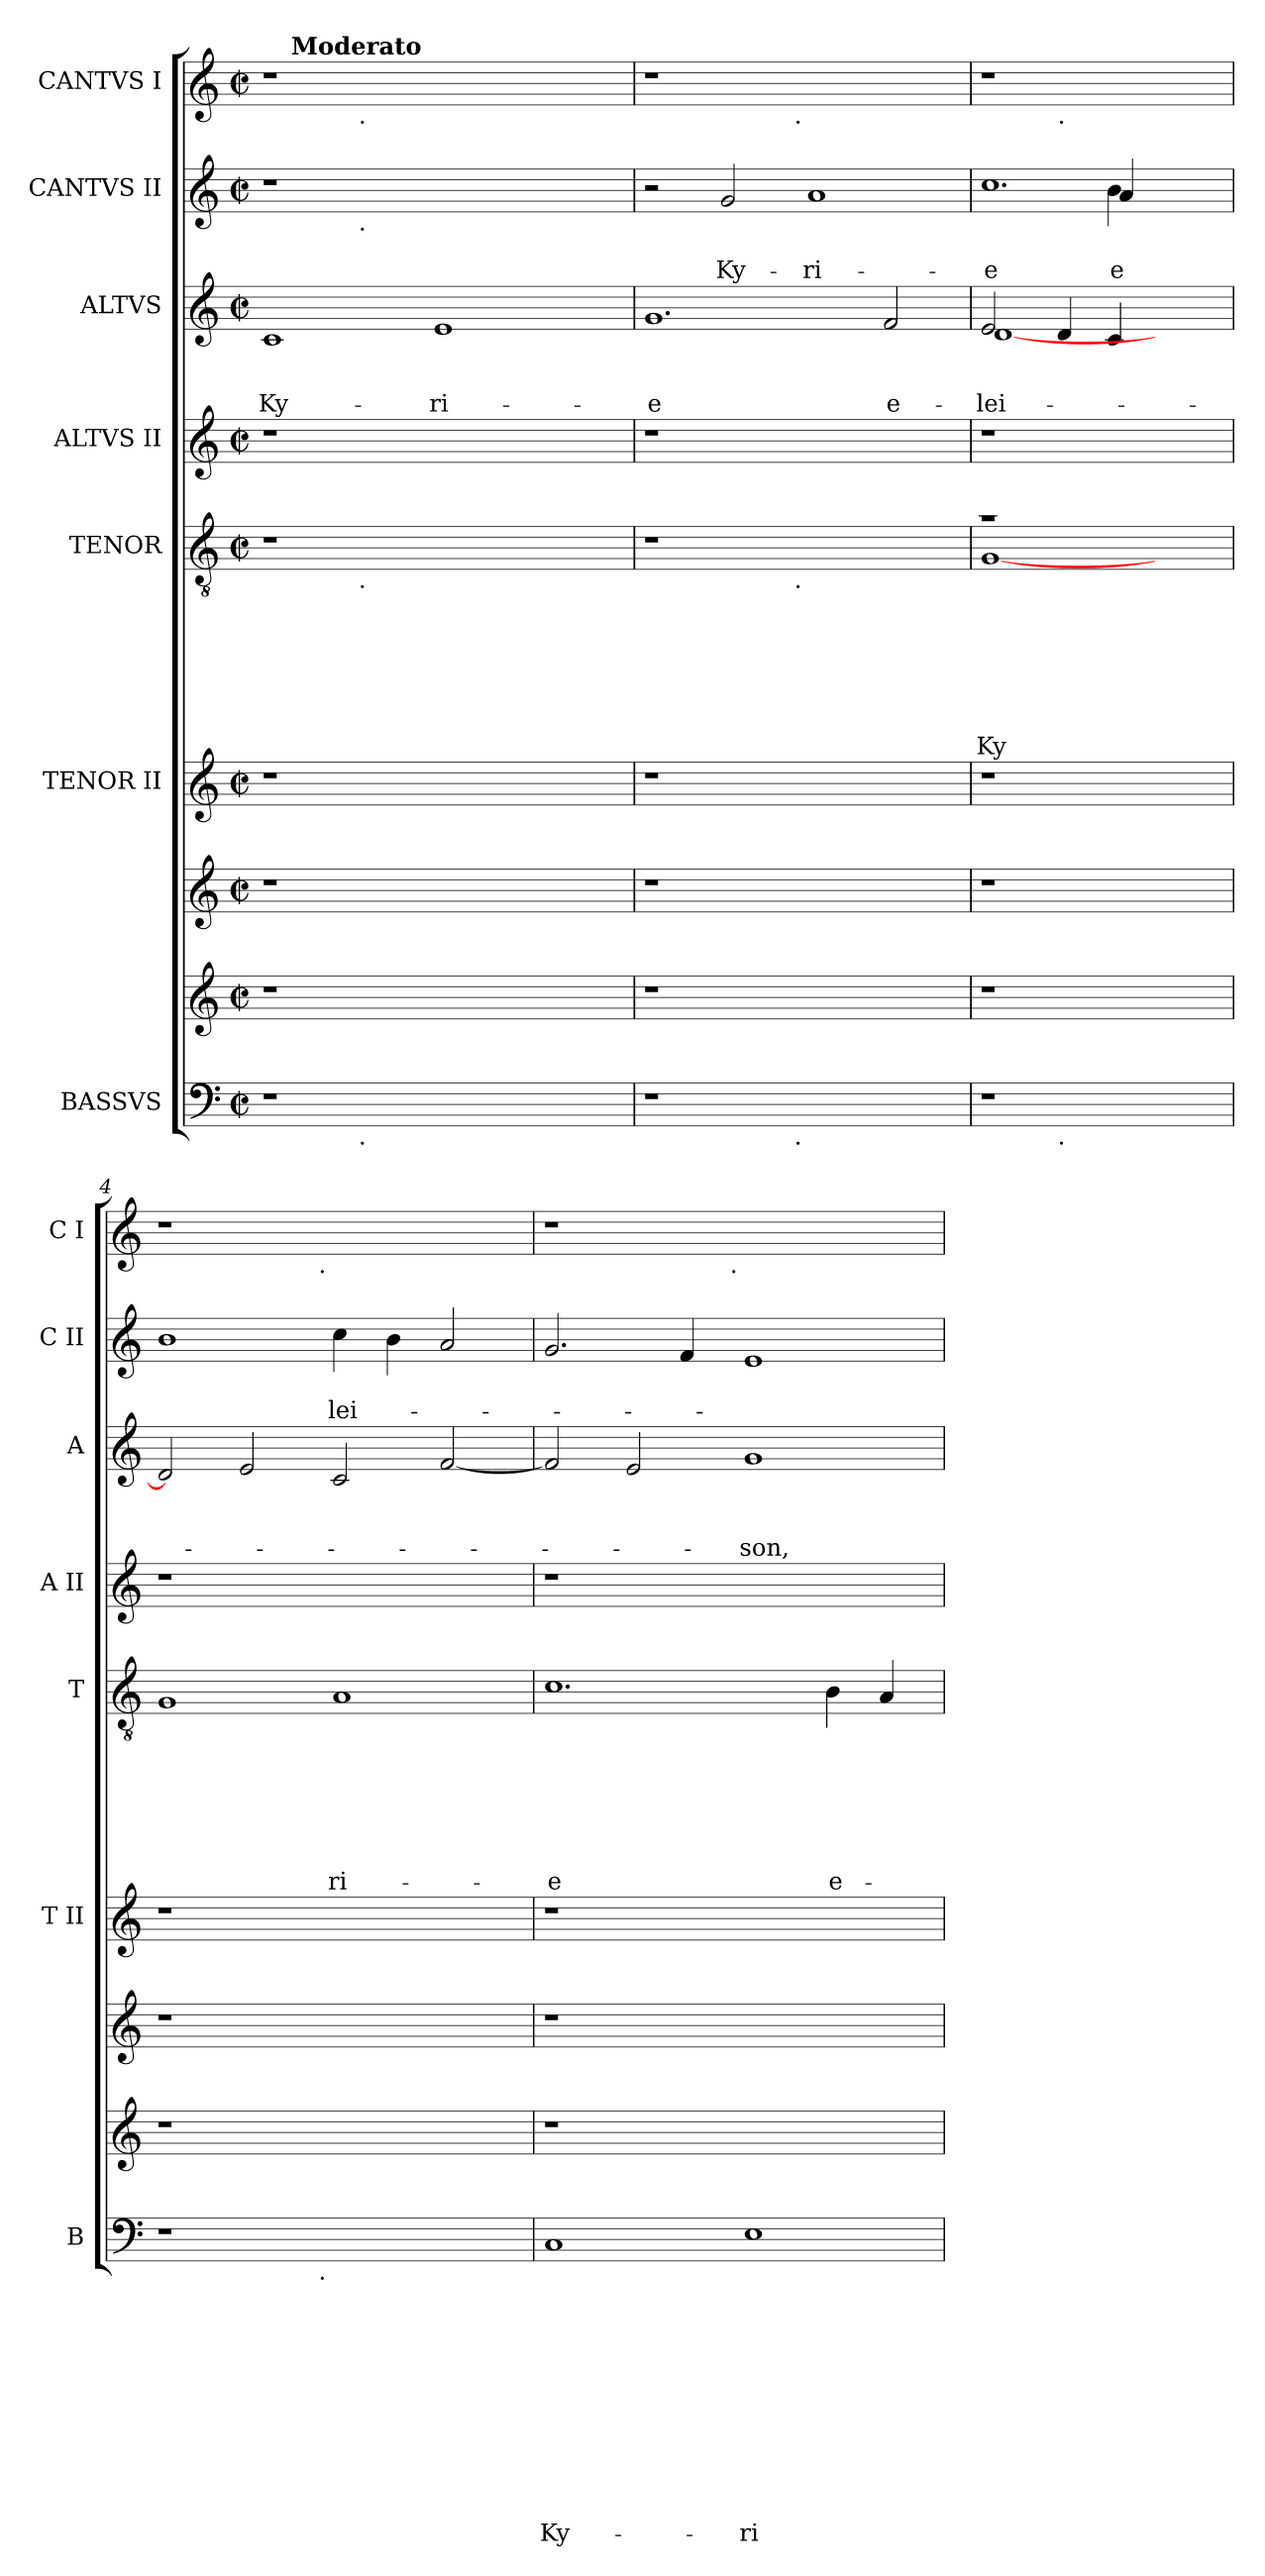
**kern	**text	**text	**text	**text	**text	**text	**text	**text	**text	**text	**text	**kern	**kern	**kern	**kern	**text	**text	**text	**text	**text	**text	**text	**kern	**kern	**text	**text	**text	**kern	**text	**text	**kern
*part9	*part9	*part9	*part9	*part9	*part9	*part9	*part9	*part9	*part9	*part9	*part9	*part8	*part7	*part6	*part5	*part5	*part5	*part5	*part5	*part5	*part5	*part5	*part4	*part3	*part3	*part3	*part3	*part2	*part2	*part2	*part1
*staff9	*staff9	*staff9	*staff9	*staff9	*staff9	*staff9	*staff9	*staff9	*staff9	*staff9	*staff9	*staff8	*staff7	*staff6	*staff5	*staff5	*staff5	*staff5	*staff5	*staff5	*staff5	*staff5	*staff4	*staff3	*staff3	*staff3	*staff3	*staff2	*staff2	*staff2	*staff1
*I"BASSVS	*	*	*	*	*	*	*	*	*	*	*	*	*	*I"TENOR II	*I"TENOR	*	*	*	*	*	*	*	*I"ALTVS II	*I"ALTVS	*	*	*	*I"CANTVS II	*	*	*I"CANTVS I
*I'B	*	*	*	*	*	*	*	*	*	*	*	*	*	*I'T II	*I'T	*	*	*	*	*	*	*	*I'A II	*I'A	*	*	*	*I'C II	*	*	*I'C I
!!LO:PB:g=z
*clefF4	*	*	*	*	*	*	*	*	*	*	*	*clefG2	*clefG2	*clefG2	*clefGv2	*	*	*	*	*	*	*	*clefG2	*clefG2	*	*	*	*clefG2	*	*	*clefG2
*k[]	*	*	*	*	*	*	*	*	*	*	*	*k[]	*k[]	*k[]	*k[]	*	*	*	*	*	*	*	*k[]	*k[]	*	*	*	*k[]	*	*	*k[]
*C:	*	*	*	*	*	*	*	*	*	*	*	*C:	*C:	*C:	*C:	*	*	*	*	*	*	*	*C:	*C:	*	*	*	*C:	*	*	*C:
*M2/2	*	*	*	*	*	*	*	*	*	*	*	*M2/2	*M2/2	*M2/2	*M2/2	*	*	*	*	*	*	*	*M2/2	*M2/2	*	*	*	*M2/2	*	*	*M2/2
*met(c|)	*	*	*	*	*	*	*	*	*	*	*	*met(c|)	*met(c|)	*met(c|)	*met(c|)	*	*	*	*	*	*	*	*met(c|)	*met(c|)	*	*	*	*met(c|)	*	*	*met(c|)
=1	=1	=1	=1	=1	=1	=1	=1	=1	=1	=1	=1	=1	=1	=1	=1	=1	=1	=1	=1	=1	=1	=1	=1	=1	=1	=1	=1	=1	=1	=1	=1
!	!	!	!	!	!	!	!	!	!	!	!	!	!	!	!	!	!	!	!	!	!	!	!	!	!	!	!LO:LY:b	!	!	!	!
*^	*	*	*	*	*	*	*	*	*	*	*	*	*	*	*^	*	*	*	*	*	*	*	*	*	*	*	*	*^	*	*	*^
*	*	*	*	*	*	*	*	*	*	*	*	*	*	*	*	*	*	*	*	*	*	*	*	*	*	*	*	*	*	*	*	*	*	*	*^
1r	2ryy	.	.	.	.	.	.	.	.	.	.	.	1r	1r	1r	1r	2ryy	.	.	.	.	.	.	.	1r	1c	.	.	Ky-	1r	2ryy	.	.	1r	16.ryy	2ryy
!	!	!	!	!	!	!	!	!	!	!	!	!	!	!	!	!	!	!	!	!	!	!	!	!	!	!	!	!	!	!	!	!	!	!	!LO:TX:a:B:t=Moderato	!
.	.	.	.	.	.	.	.	.	.	.	.	.	.	.	.	.	.	.	.	.	.	.	.	.	.	.	.	.	.	.	.	.	.	.	1ryy	.
!	!	!	!	!	!	!	!	!	!	!	!	!	!	!	!	!	!	!	!	!	!	!	!	!	!	!	!	!	!	!	!	!	!	!	!	!LO:TX:b:t=.
!	!	!	!	!	!	!	!	!	!	!	!	!	!	!	!	!	!	!	!	!	!	!	!	!	!	!	!	!	!	!	!LO:TX:b:t=.	!	!	!	!	!
!	!	!	!	!	!	!	!	!	!	!	!	!	!	!	!	!	!LO:TX:b:t=.	!	!	!	!	!	!	!	!	!	!	!	!	!	!	!	!	!	!	!
!	!LO:TX:b:t=.	!	!	!	!	!	!	!	!	!	!	!	!	!	!	!	!	!	!	!	!	!	!	!	!	!	!	!	!	!	!	!	!	!	!	!
.	1.ryy	.	.	.	.	.	.	.	.	.	.	.	.	.	.	.	1.ryy	.	.	.	.	.	.	.	.	.	.	.	.	.	1.ryy	.	.	.	.	1.ryy
!	!	!	!	!	!	!	!	!	!	!	!	!	!	!	!	!	!	!	!	!	!	!	!	!	!	!	!	!	!LO:LY:b	!	!	!	!	!	!	!
1ryy	.	.	.	.	.	.	.	.	.	.	.	.	1ryy	1ryy	1ryy	1ryy	.	.	.	.	.	.	.	.	1ryy	1e	.	.	-ri-	1ryy	.	.	.	1ryy	.	.
.	.	.	.	.	.	.	.	.	.	.	.	.	.	.	.	.	.	.	.	.	.	.	.	.	.	.	.	.	.	.	.	.	.	.	2ryy	.
.	.	.	.	.	.	.	.	.	.	.	.	.	.	.	.	.	.	.	.	.	.	.	.	.	.	.	.	.	.	.	.	.	.	.	4ryy	.
.	.	.	.	.	.	.	.	.	.	.	.	.	.	.	.	.	.	.	.	.	.	.	.	.	.	.	.	.	.	.	.	.	.	.	8ryy	.
.	.	.	.	.	.	.	.	.	.	.	.	.	.	.	.	.	.	.	.	.	.	.	.	.	.	.	.	.	.	.	.	.	.	.	32ryy	.
=2	=2	=2	=2	=2	=2	=2	=2	=2	=2	=2	=2	=2	=2	=2	=2	=2	=2	=2	=2	=2	=2	=2	=2	=2	=2	=2	=2	=2	=2	=2	=2	=2	=2	=2	=2	=2
!	!	!	!	!	!	!	!	!	!	!	!	!	!	!	!	!	!	!	!	!	!	!	!	!	!	!	!	!	!LO:LY:b:rj	!	!	!	!	!	!	!
*	*	*	*	*	*	*	*	*	*	*	*	*	*	*	*	*	*	*	*	*	*	*	*	*	*	*	*	*	*	*v	*v	*	*	*	*	*
*	*	*	*	*	*	*	*	*	*	*	*	*	*	*	*	*	*	*	*	*	*	*	*	*	*	*	*	*	*	*	*	*	*	*v	*v
1r	2ryy	.	.	.	.	.	.	.	.	.	.	.	1r	1r	1r	1r	2ryy	.	.	.	.	.	.	.	1r	1.g	.	.	-e	2r	.	.	1r	2ryy
!	!	!	!	!	!	!	!	!	!	!	!	!	!	!	!	!	!	!	!	!	!	!	!	!	!	!	!	!	!	!	!	!LO:LY:b	!	!
.	4...ryy	.	.	.	.	.	.	.	.	.	.	.	.	.	.	.	4...ryy	.	.	.	.	.	.	.	.	.	.	.	.	2g/	.	Ky-	.	4...ryy
!	!	!	!	!	!	!	!	!	!	!	!	!	!	!	!	!	!	!	!	!	!	!	!	!	!	!	!	!	!	!	!	!	!	!LO:TX:b:t=.
!	!	!	!	!	!	!	!	!	!	!	!	!	!	!	!	!	!LO:TX:b:t=.	!	!	!	!	!	!	!	!	!	!	!	!	!	!	!	!	!
!	!LO:TX:b:t=.	!	!	!	!	!	!	!	!	!	!	!	!	!	!	!	!	!	!	!	!	!	!	!	!	!	!	!	!	!	!	!	!	!
.	1ryy	.	.	.	.	.	.	.	.	.	.	.	.	.	.	.	1ryy	.	.	.	.	.	.	.	.	.	.	.	.	.	.	.	.	1ryy
!	!	!	!	!	!	!	!	!	!	!	!	!	!	!	!	!	!	!	!	!	!	!	!	!	!	!	!	!	!	!	!	!LO:LY:b	!	!
1ryy	.	.	.	.	.	.	.	.	.	.	.	.	1ryy	1ryy	1ryy	1ryy	.	.	.	.	.	.	.	.	1ryy	.	.	.	.	1a	.	-ri-	1ryy	.
!	!	!	!	!	!	!	!	!	!	!	!	!	!	!	!	!	!	!	!	!	!	!	!	!	!	!	!	!	!LO:LY:b	!	!	!	!	!
.	.	.	.	.	.	.	.	.	.	.	.	.	.	.	.	.	.	.	.	.	.	.	.	.	.	2f/	.	.	e-	.	.	.	.	.
.	32ryy	.	.	.	.	.	.	.	.	.	.	.	.	.	.	.	32ryy	.	.	.	.	.	.	.	.	.	.	.	.	.	.	.	.	32ryy
=3	=3	=3	=3	=3	=3	=3	=3	=3	=3	=3	=3	=3	=3	=3	=3	=3	=3	=3	=3	=3	=3	=3	=3	=3	=3	=3	=3	=3	=3	=3	=3	=3	=3	=3
!	!	!	!	!	!	!	!	!	!	!	!	!	!	!	!	!	!	!	!	!	!	!	!	!LO:LY:b	!	!	!	!	!LO:LY:b	!	!	!LO:LY:b:rj	!	!
*	*	*	*	*	*	*	*	*	*	*	*	*	*	*	*	*	*	*	*	*	*	*	*	*	*	*^	*	*	*	*^	*	*	*	*
*	*	*	*	*	*	*	*	*	*	*	*	*	*	*	*	*	*	*	*	*	*	*	*	*	*	*	*	*	*	*	*	*^	*	*	*	*
1r	2ryy	.	.	.	.	.	.	.	.	.	.	.	1r	1r	1r	1ra	[<1G	.	.	.	.	.	.	Ky-	1r	2e/	[<1d	.	.	-lei-	1.cc	2.ryy	2.ryy	.	-e	1r	2ryy
!	!	!	!	!	!	!	!	!	!	!	!	!	!	!	!	!	!	!	!	!	!	!	!	!	!	!	!	!	!	!	!	!	!	!	!	!	!LO:TX:b:t=.
!	!LO:TX:b:t=.	!	!	!	!	!	!	!	!	!	!	!	!	!	!	!	!	!	!	!	!	!	!	!	!	!	!	!	!	!	!	!	!	!	!	!	!
.	1ryy	.	.	.	.	.	.	.	.	.	.	.	.	.	.	.	.	.	.	.	.	.	.	.	.	4d/	.	.	.	.	.	.	.	.	.	.	1ryy
!	!	!	!	!	!	!	!	!	!	!	!	!	!	!	!	!	!	!	!	!	!	!	!	!	!	!	!	!	!	!	!	!	!	!	!LO:LY:b	!	!
.	.	.	.	.	.	.	.	.	.	.	.	.	.	.	.	.	.	.	.	.	.	.	.	.	.	4c/	.	.	.	.	.	4b\	4a/	.	e-	.	.
2ryy	.	.	.	.	.	.	.	.	.	.	.	.	2ryy	2ryy	2ryy	2ryy	2ryy	.	.	.	.	.	.	.	2ryy	2ryy	2ryy	.	.	.	.	2ryy	2ryy	.	.	2ryy	.
*	*	*	*	*	*	*	*	*	*	*	*	*	*	*	*	*	*	*	*	*	*	*	*	*	*	*v	*v	*	*	*	*	*	*	*	*	*	*
*	*	*	*	*	*	*	*	*	*	*	*	*	*	*	*	*v	*v	*	*	*	*	*	*	*	*	*	*	*	*	*v	*v	*v	*	*	*	*
=4	=4	=4	=4	=4	=4	=4	=4	=4	=4	=4	=4	=4	=4	=4	=4	=4	=4	=4	=4	=4	=4	=4	=4	=4	=4	=4	=4	=4	=4	=4	=4	=4	=4
1r	2ryy	.	.	.	.	.	.	.	.	.	.	.	1r	1r	1r	1G	.	.	.	.	.	.	.	1r	2d/]	.	.	.	1b	.	.	1r	2ryy
.	4...ryy	.	.	.	.	.	.	.	.	.	.	.	.	.	.	.	.	.	.	.	.	.	.	.	2e/	.	.	.	.	.	.	.	4...ryy
!	!	!	!	!	!	!	!	!	!	!	!	!	!	!	!	!	!	!	!	!	!	!	!	!	!	!	!	!	!	!	!	!	!LO:TX:b:t=.
!	!LO:TX:b:t=.	!	!	!	!	!	!	!	!	!	!	!	!	!	!	!	!	!	!	!	!	!	!	!	!	!	!	!	!	!	!	!	!
.	1ryy	.	.	.	.	.	.	.	.	.	.	.	.	.	.	.	.	.	.	.	.	.	.	.	.	.	.	.	.	.	.	.	1ryy
!	!	!	!	!	!	!	!	!	!	!	!	!	!	!	!	!	!	!	!	!	!	!	!LO:LY:b	!	!	!	!	!	!	!	!LO:LY:b	!	!
1ryy	.	.	.	.	.	.	.	.	.	.	.	.	1ryy	1ryy	1ryy	1A	.	.	.	.	.	.	-ri-	1ryy	2c/	.	.	.	4cc\	.	-lei-	1ryy	.
.	.	.	.	.	.	.	.	.	.	.	.	.	.	.	.	.	.	.	.	.	.	.	.	.	.	.	.	.	4b\	.	.	.	.
.	.	.	.	.	.	.	.	.	.	.	.	.	.	.	.	.	.	.	.	.	.	.	.	.	[<2f/	.	.	.	2a/	.	.	.	.
.	32ryy	.	.	.	.	.	.	.	.	.	.	.	.	.	.	.	.	.	.	.	.	.	.	.	.	.	.	.	.	.	.	.	32ryy
=5	=5	=5	=5	=5	=5	=5	=5	=5	=5	=5	=5	=5	=5	=5	=5	=5	=5	=5	=5	=5	=5	=5	=5	=5	=5	=5	=5	=5	=5	=5	=5	=5	=5
!	!	!	!	!	!	!	!	!	!	!	!	!LO:LY:b	!	!	!	!	!	!	!	!	!	!	!LO:LY:b:rj	!	!	!	!	!	!	!	!	!	!
*v	*v	*	*	*	*	*	*	*	*	*	*	*	*	*	*	*	*	*	*	*	*	*	*	*	*	*	*	*	*	*	*	*	*
1C	.	.	.	.	.	.	.	.	.	.	Ky-	1r	1r	1r	1.c	.	.	.	.	.	.	-e	1r	2f/]	.	.	.	2.g/	.	.	1r	2ryy
.	.	.	.	.	.	.	.	.	.	.	.	.	.	.	.	.	.	.	.	.	.	.	.	2e/	.	.	.	.	.	.	.	4...ryy
.	.	.	.	.	.	.	.	.	.	.	.	.	.	.	.	.	.	.	.	.	.	.	.	.	.	.	.	4f/	.	.	.	.
!	!	!	!	!	!	!	!	!	!	!	!	!	!	!	!	!	!	!	!	!	!	!	!	!	!	!	!	!	!	!	!	!LO:TX:b:t=.
.	.	.	.	.	.	.	.	.	.	.	.	.	.	.	.	.	.	.	.	.	.	.	.	.	.	.	.	.	.	.	.	1ryy
!	!	!	!	!	!	!	!	!	!	!	!LO:LY:b	!	!	!	!	!	!	!	!	!	!	!	!	!	!	!	!LO:LY:b	!	!	!	!	!
1E	.	.	.	.	.	.	.	.	.	.	-ri-	1ryy	1ryy	1ryy	.	.	.	.	.	.	.	.	1ryy	1g	.	.	-son,	1e	.	.	1ryy	.
!	!	!	!	!	!	!	!	!	!	!	!	!	!	!	!	!	!	!	!	!	!	!LO:LY:b	!	!	!	!	!	!	!	!	!	!
.	.	.	.	.	.	.	.	.	.	.	.	.	.	.	4B\	.	.	.	.	.	.	e-	.	.	.	.	.	.	.	.	.	.
.	.	.	.	.	.	.	.	.	.	.	.	.	.	.	4A/	.	.	.	.	.	.	.	.	.	.	.	.	.	.	.	.	.
.	.	.	.	.	.	.	.	.	.	.	.	.	.	.	.	.	.	.	.	.	.	.	.	.	.	.	.	.	.	.	.	32ryy
*	*	*	*	*	*	*	*	*	*	*	*	*	*	*	*	*	*	*	*	*	*	*	*	*	*	*	*	*	*	*	*v	*v
=	=	=	=	=	=	=	=	=	=	=	=	=	=	=	=	=	=	=	=	=	=	=	=	=	=	=	=	=	=	=	=
*-	*-	*-	*-	*-	*-	*-	*-	*-	*-	*-	*-	*-	*-	*-	*-	*-	*-	*-	*-	*-	*-	*-	*-	*-	*-	*-	*-	*-	*-	*-	*-
